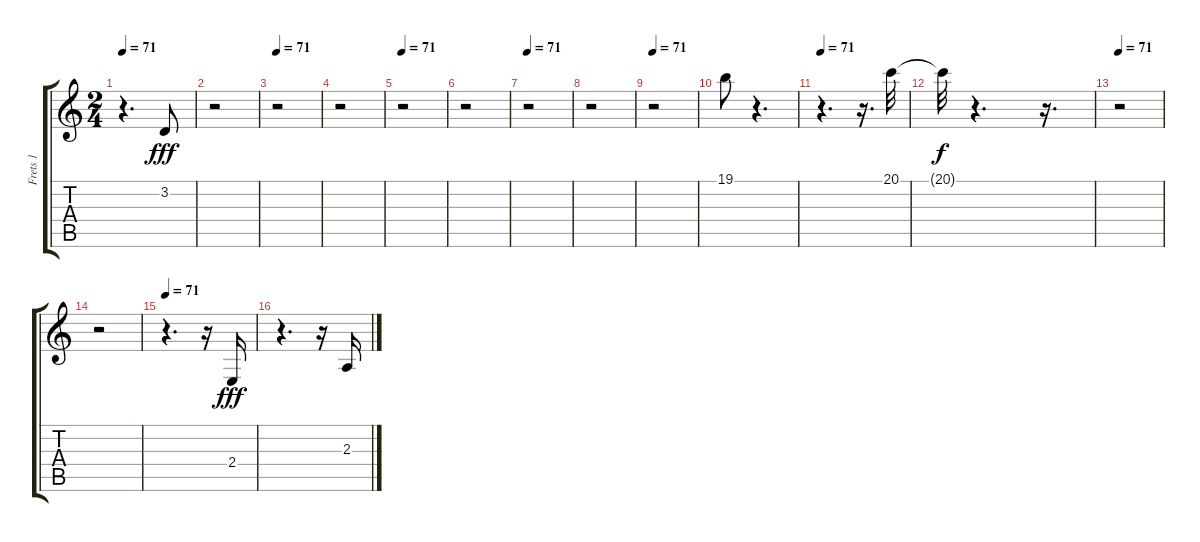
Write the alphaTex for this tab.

\track ("Frets 1" "Frets 1") {instrument guitarfretnoise}
\staff {score tabs}
\tuning (E4 B3 G3 D3 A2 E2) {hide}
\ts (2 4)
\tempo 71
\clef g2
\ks c
r.4{d dy fff} 3.2.8 |
r.2 |
\tempo 71
r.2 |
r.2 |
\tempo 71
r.2 |
r.2 |
\tempo 71
r.2 |
r.2 |
\tempo 71
r.2 |
19.1.8 r.4{d} |
\tempo 71
r.4{d} r.16{d} 20.1.32 |
20.1{t}.32{dy f} r.4{d} r.16{d} |
\tempo 71
r.2 |
r.2 |
\tempo 71
r.4{d} r.16 2.4.16{dy fff} |
r.4{d} r.16 2.3.16
